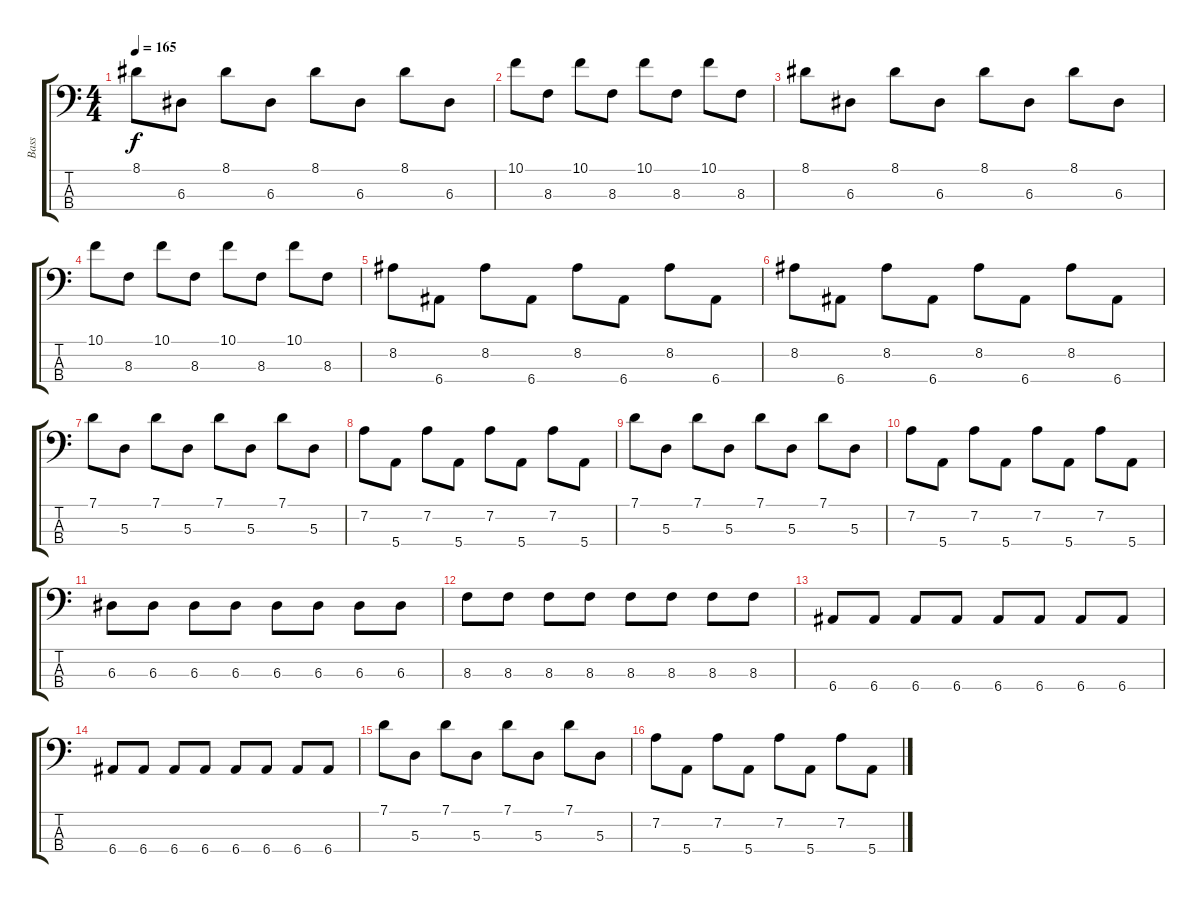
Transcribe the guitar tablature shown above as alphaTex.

\track ("Bass" "Bass") {instrument electricbasspick}
\staff {score tabs}
\tuning (G2 D2 A1 E1) {hide}
\ts (4 4)
\tempo 165
\clef f4
\ks c
8.1.8{dy f} 6.3.8 8.1.8 6.3.8 8.1.8 6.3.8 8.1.8 6.3.8 |
10.1.8 8.3.8 10.1.8 8.3.8 10.1.8 8.3.8 10.1.8 8.3.8 |
8.1.8 6.3.8 8.1.8 6.3.8 8.1.8 6.3.8 8.1.8 6.3.8 |
10.1.8 8.3.8 10.1.8 8.3.8 10.1.8 8.3.8 10.1.8 8.3.8 |
8.2.8 6.4.8 8.2.8 6.4.8 8.2.8 6.4.8 8.2.8 6.4.8 |
8.2.8 6.4.8 8.2.8 6.4.8 8.2.8 6.4.8 8.2.8 6.4.8 |
7.1.8 5.3.8 7.1.8 5.3.8 7.1.8 5.3.8 7.1.8 5.3.8 |
7.2.8 5.4.8 7.2.8 5.4.8 7.2.8 5.4.8 7.2.8 5.4.8 |
7.1.8 5.3.8 7.1.8 5.3.8 7.1.8 5.3.8 7.1.8 5.3.8 |
7.2.8 5.4.8 7.2.8 5.4.8 7.2.8 5.4.8 7.2.8 5.4.8 |
6.3.8 6.3.8 6.3.8 6.3.8 6.3.8 6.3.8 6.3.8 6.3.8 |
8.3.8 8.3.8 8.3.8 8.3.8 8.3.8 8.3.8 8.3.8 8.3.8 |
6.4.8 6.4.8 6.4.8 6.4.8 6.4.8 6.4.8 6.4.8 6.4.8 |
6.4.8 6.4.8 6.4.8 6.4.8 6.4.8 6.4.8 6.4.8 6.4.8 |
7.1.8 5.3.8 7.1.8 5.3.8 7.1.8 5.3.8 7.1.8 5.3.8 |
7.2.8 5.4.8 7.2.8 5.4.8 7.2.8 5.4.8 7.2.8 5.4.8
